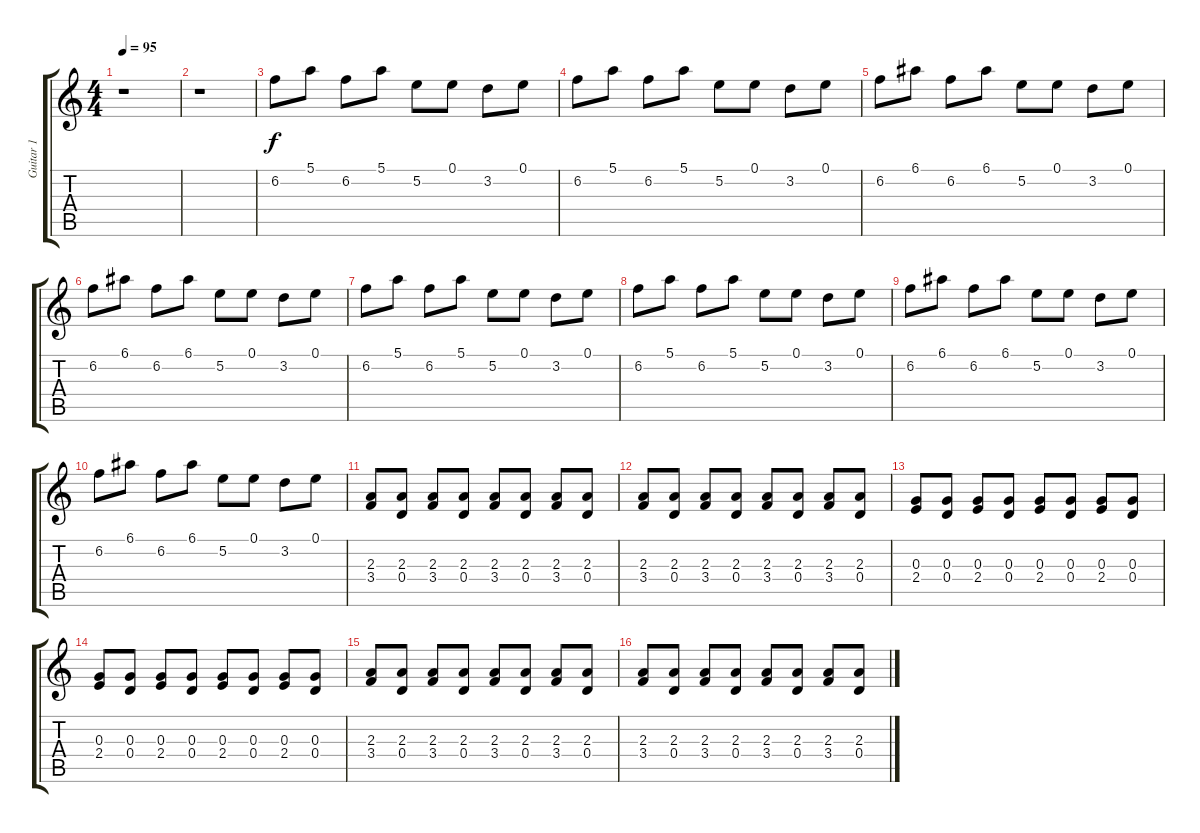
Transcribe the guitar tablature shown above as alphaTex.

\track ("Guitar 1" "Guitar 1") {instrument distortionguitar}
\staff {score tabs}
\tuning (E4 B3 G3 D3 A2 E2) {hide}
\ts (4 4)
\tempo 95
\clef g2
\ks c
r.1{dy f instrument distortionguitar} |
r.1 |
6.2.8 5.1.8 6.2.8 5.1.8 5.2.8 0.1.8 3.2.8 0.1.8 |
6.2.8 5.1.8 6.2.8 5.1.8 5.2.8 0.1.8 3.2.8 0.1.8 |
6.2.8 6.1.8 6.2.8 6.1.8 5.2.8 0.1.8 3.2.8 0.1.8 |
6.2.8 6.1.8 6.2.8 6.1.8 5.2.8 0.1.8 3.2.8 0.1.8 |
6.2.8 5.1.8 6.2.8 5.1.8 5.2.8 0.1.8 3.2.8 0.1.8 |
6.2.8 5.1.8 6.2.8 5.1.8 5.2.8 0.1.8 3.2.8 0.1.8 |
6.2.8 6.1.8 6.2.8 6.1.8 5.2.8 0.1.8 3.2.8 0.1.8 |
6.2.8 6.1.8 6.2.8 6.1.8 5.2.8 0.1.8 3.2.8 0.1.8 |
(2.3 3.4).8 (2.3 0.4).8 (2.3 3.4).8 (2.3 0.4).8 (2.3 3.4).8 (2.3 0.4).8 (2.3 3.4).8 (2.3 0.4).8 |
(2.3 3.4).8 (2.3 0.4).8 (2.3 3.4).8 (2.3 0.4).8 (2.3 3.4).8 (2.3 0.4).8 (2.3 3.4).8 (2.3 0.4).8 |
(0.3 2.4).8 (0.3 0.4).8 (0.3 2.4).8 (0.3 0.4).8 (0.3 2.4).8 (0.3 0.4).8 (0.3 2.4).8 (0.3 0.4).8 |
(0.3 2.4).8 (0.3 0.4).8 (0.3 2.4).8 (0.3 0.4).8 (0.3 2.4).8 (0.3 0.4).8 (0.3 2.4).8 (0.3 0.4).8 |
(2.3 3.4).8 (2.3 0.4).8 (2.3 3.4).8 (2.3 0.4).8 (2.3 3.4).8 (2.3 0.4).8 (2.3 3.4).8 (2.3 0.4).8 |
(2.3 3.4).8 (2.3 0.4).8 (2.3 3.4).8 (2.3 0.4).8 (2.3 3.4).8 (2.3 0.4).8 (2.3 3.4).8 (2.3 0.4).8
